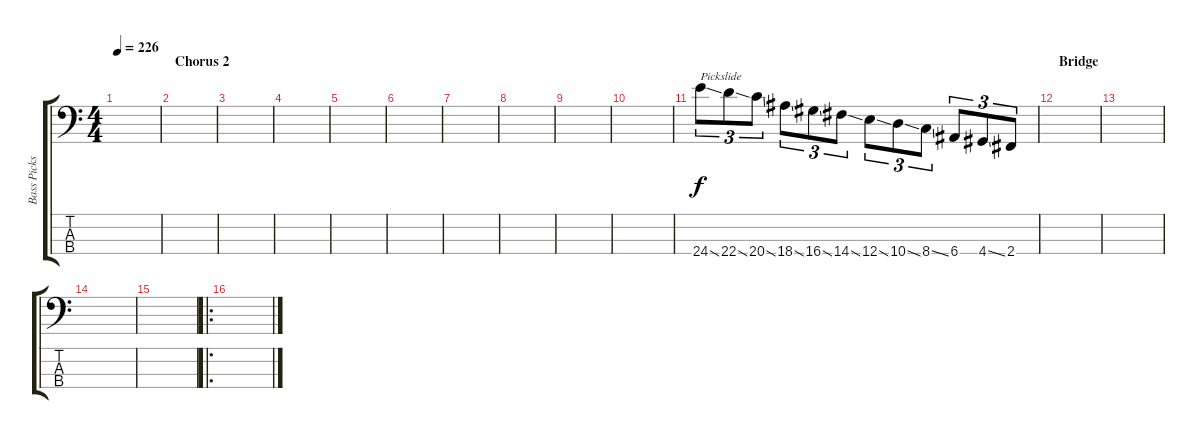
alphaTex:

\track ("Bass Pickscrapes" "Bass Picks") {instrument synthbass2}
\staff {score tabs}
\tuning (G2 D2 A1 E1) {hide}
\ts (4 4)
\tempo 226
\clef f4
\ks c
|
\section ("" "Chorus 2")
|
|
|
|
|
|
|
|
|
24.4{ss}.8{tu (3 2) txt "Pickslide"} 22.4{ss}.8{tu (3 2)} 20.4{ss}.8{tu (3 2)} 18.4{ss}.8{tu (3 2)} 16.4{ss}.8{tu (3 2)} 14.4{ss}.8{tu (3 2)} 12.4{ss}.8{tu (3 2)} 10.4{ss}.8{tu (3 2)} 8.4{ss}.8{tu (3 2)} 6.4.8{tu (3 2)} 4.4{ss}.8{tu (3 2)} 2.4.8{tu (3 2)} |
\section ("" "Bridge")
|
|
|
|
\ro
